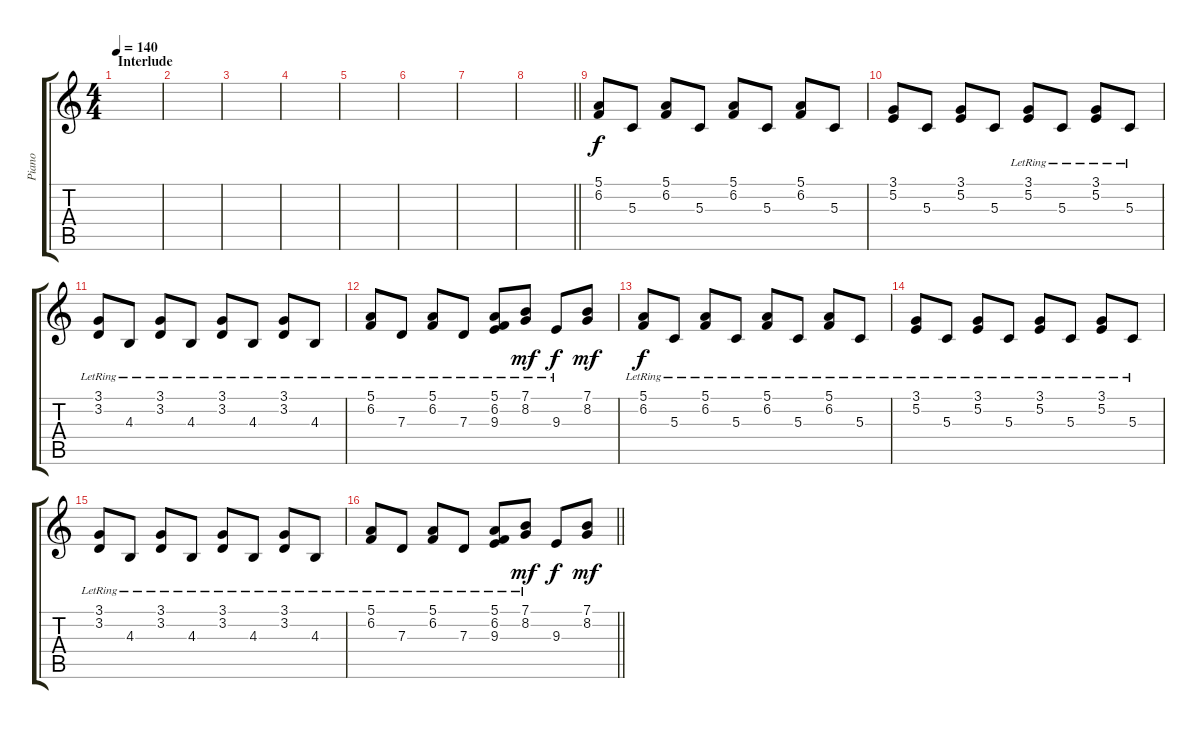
\track ("Piano" "Piano") {instrument acousticgrandpiano}
\staff {score tabs}
\tuning (E4 B3 G3 D3 A2 E2) {hide}
\ts (4 4)
\section ("" "Interlude")
\tempo 140
\clef g2
\ks c
|
|
|
|
|
|
|
\barLineRight lightlight
|
(5.1 6.2).8 5.3.8 (5.1 6.2).8 5.3.8 (5.1 6.2).8 5.3.8 (5.1 6.2).8 5.3.8 |
(3.1 5.2).8 5.3.8 (3.1 5.2).8 5.3.8 (3.1{lr} 5.2{lr}).8 5.3{lr}.8 (3.1{lr} 5.2{lr}).8 5.3{lr}.8 |
(3.1{lr} 3.2{lr}).8 4.3{lr}.8 (3.1{lr} 3.2{lr}).8 4.3{lr}.8 (3.1{lr} 3.2{lr}).8 4.3{lr}.8 (3.1{lr} 3.2{lr}).8 4.3{lr}.8 |
(5.1{lr} 6.2{lr}).8 7.3{lr}.8 (5.1{lr} 6.2{lr}).8 7.3{lr}.8 (5.1 6.2 9.3{lr}).8 (7.1{lr} 8.2{lr}).8{dy mf} 9.3{lr}.8{dy f} (7.1 8.2).8{dy mf} |
(5.1{lr} 6.2{lr}).8{dy f} 5.3{lr}.8 (5.1{lr} 6.2{lr}).8 5.3{lr}.8 (5.1{lr} 6.2{lr}).8 5.3{lr}.8 (5.1{lr} 6.2{lr}).8 5.3{lr}.8 |
(3.1{lr} 5.2{lr}).8 5.3{lr}.8 (3.1{lr} 5.2{lr}).8 5.3{lr}.8 (3.1{lr} 5.2{lr}).8 5.3{lr}.8 (3.1{lr} 5.2{lr}).8 5.3{lr}.8 |
(3.1{lr} 3.2{lr}).8 4.3{lr}.8 (3.1{lr} 3.2{lr}).8 4.3{lr}.8 (3.1{lr} 3.2{lr}).8 4.3{lr}.8 (3.1{lr} 3.2{lr}).8 4.3{lr}.8 |
\barLineRight lightlight
(5.1{lr} 6.2{lr}).8 7.3{lr}.8 (5.1{lr} 6.2{lr}).8 7.3{lr}.8 (5.1 6.2 9.3{lr}).8 (7.1{lr} 8.2{lr}).8{dy mf} 9.3.8{dy f} (7.1 8.2).8{dy mf}
